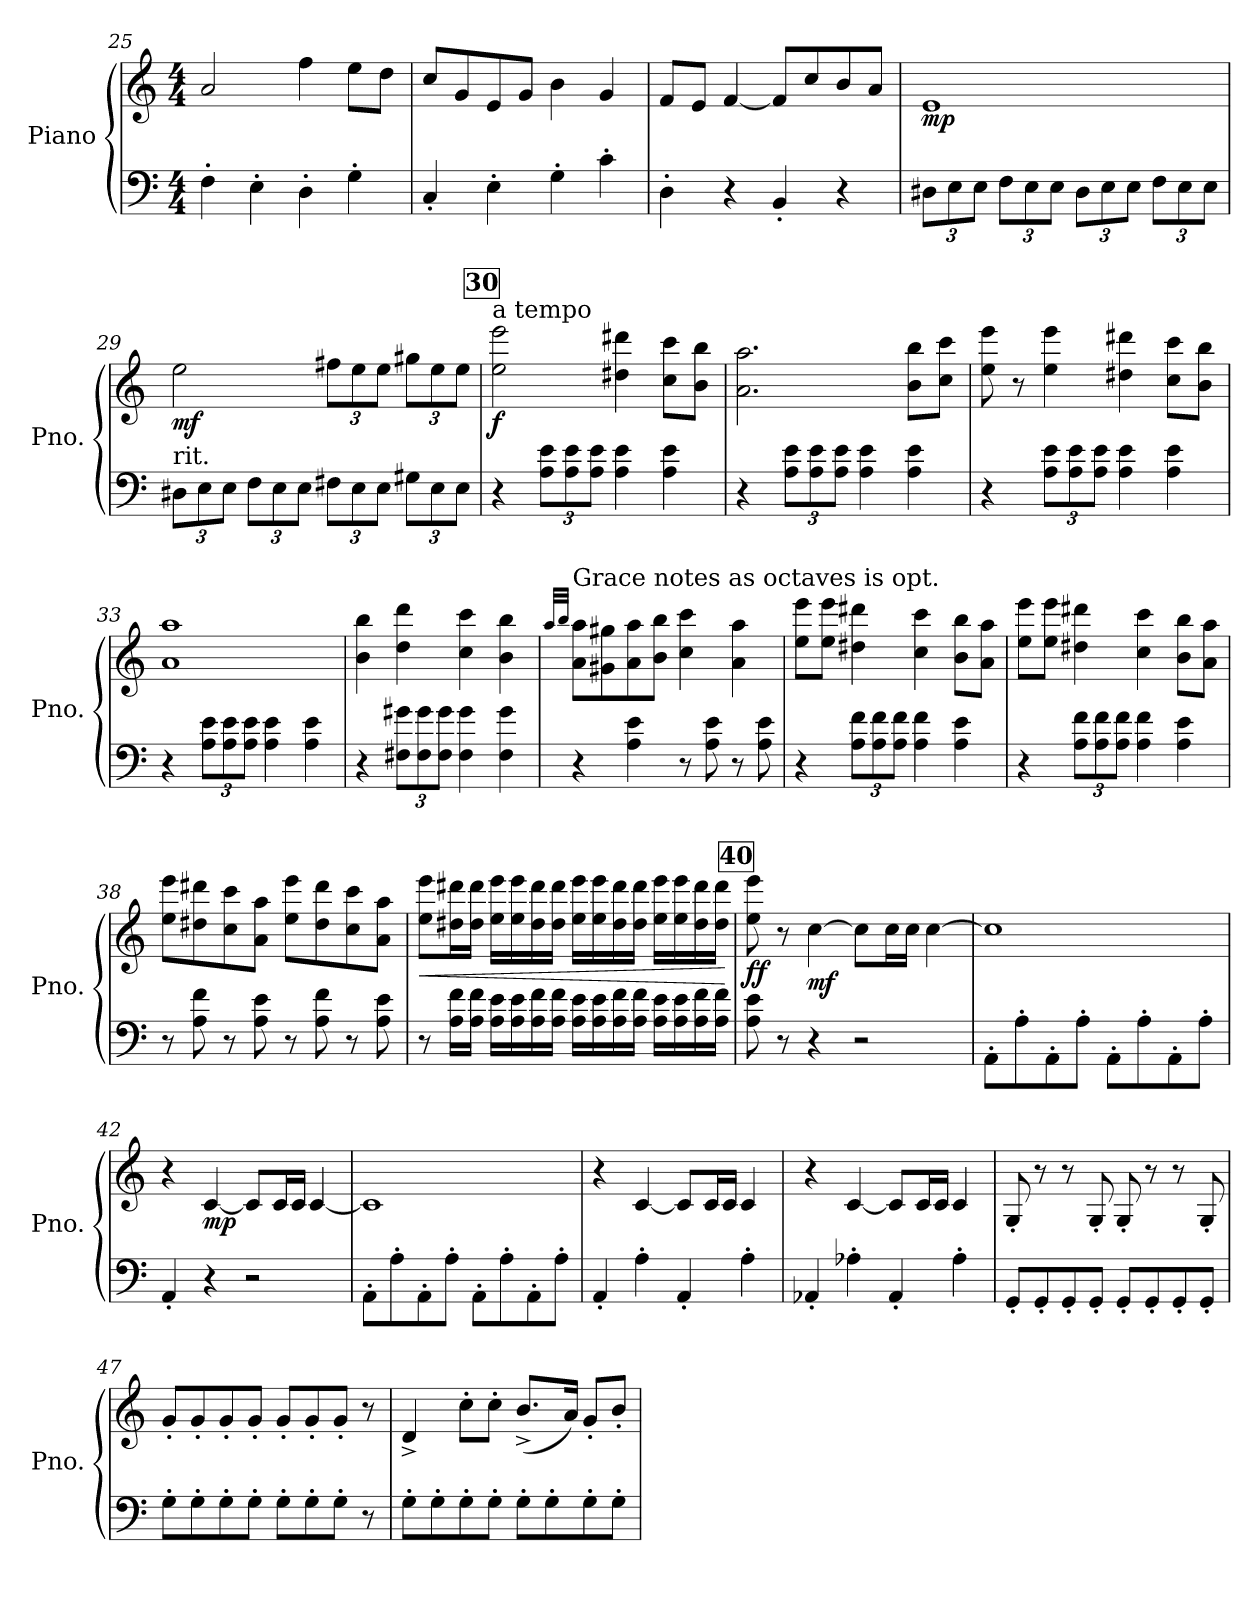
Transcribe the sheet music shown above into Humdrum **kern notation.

**kern	**kern	**dynam
*part1	*part1	*part1
*staff2	*staff1	*staff1/2
*I"Piano	*	*
*I'Pno.	*	*
*clefF4	*clefG2	*
*k[]	*k[]	*
*M4/4	*M4/4	*
=25	=25	=25
4F'\	2a/	.
4E'\	.	.
4D'\	4ff\	.
4G'\	8ee\L	.
.	8dd\J	.
=26	=26	=26
4C'/	8cc/L	.
.	8g/	.
4E'\	8e/	.
.	8g/J	.
4G'\	4b\	.
4c'\	4g/	.
!!LO:LB:g=z
=27	=27	=27
4D'\	8f/L	.
.	8e/J	.
4r	[4f/	.
4BB'/	8f/L]	.
.	8cc/	.
4r	8b/	.
.	8a/J	.
=28	=28	=28
*Xbrackettup	*	*
!	!	!LO:DY:b
12D#X\L	1e	mp
12E\	.	.
12E\J	.	.
12F\L	.	.
12E\	.	.
12E\J	.	.
12D#\L	.	.
12E\	.	.
12E\J	.	.
12F\L	.	.
12E\	.	.
12E\J	.	.
=29	=29	=29
!LO:TX:a:t=rit.	!	!
!	!	!LO:DY:b
12D#X\L	2ee\	mf
12E\	.	.
12E\J	.	.
12F\L	.	.
12E\	.	.
12E\J	.	.
*	*Xbrackettup	*
12F#X\L	12ff#X\L	.
12E\	12ee\	.
12E\J	12ee\J	.
12G#X\L	12gg#X\L	.
12E\	12ee\	.
12E\J	12ee\J	.
!!LO:REH:place=s1:a:B:fs=14:t=30
=30	=30	=30
!	!LO:TX:a:t=a tempo	!
!	!	!LO:DY:b
4r	2ee\ 2eee\	f
12A\ 12e\L	.	.
12A\ 12e\	.	.
12A\ 12e\J	.	.
4A\ 4e\	4dd#X\ 4ddd#X\	.
4A\ 4e\	8cc\ 8ccc\L	.
.	8b\ 8bb\J	.
!!LO:PB:g=z
=31	=31	=31
4r	2.a\ 2.aa\	.
12A\ 12e\L	.	.
12A\ 12e\	.	.
12A\ 12e\J	.	.
4A\ 4e\	.	.
4A\ 4e\	8b\ 8bb\L	.
.	8cc\ 8ccc\J	.
=32	=32	=32
4r	8ee\ 8eee\	.
.	8r	.
12A\ 12e\L	4ee\ 4eee\	.
12A\ 12e\	.	.
12A\ 12e\J	.	.
4A\ 4e\	4dd#X\ 4ddd#X\	.
4A\ 4e\	8cc\ 8ccc\L	.
.	8b\ 8bb\J	.
=33	=33	=33
4r	1a 1aa	.
12A\ 12e\L	.	.
12A\ 12e\	.	.
12A\ 12e\J	.	.
4A\ 4e\	.	.
4A\ 4e\	.	.
=34	=34	=34
4r	4b\ 4bb\	.
12F#X\ 12g#X\L	4dd\ 4ddd\	.
12F#\ 12g#\	.	.
12F#\ 12g#\J	.	.
4F#\ 4g#\	4cc\ 4ccc\	.
4F#\ 4g#\	4b\ 4bb\	.
!!LO:LB:g=z
=35	=35	=35
.	32qaa/LLL	.
.	32qbb/JJJ	.
!	!LO:TX:a:t=Grace notes as octaves is opt.	!
4r	8a\ 8aa\L	.
.	8g#X\ 8gg#X\	.
4A\ 4e\	8a\ 8aa\	.
.	8b\ 8bb\J	.
8r	4cc\ 4ccc\	.
8A\ 8e\	.	.
8r	4a\ 4aa\	.
8A\ 8e\	.	.
=36	=36	=36
4r	8ee\ 8eee\L	.
.	8ee\ 8eee\J	.
12A\ 12f\L	4dd#X\ 4ddd#X\	.
12A\ 12f\	.	.
12A\ 12f\J	.	.
4A\ 4f\	4cc\ 4ccc\	.
4A\ 4e\	8b\ 8bb\L	.
.	8a\ 8aa\J	.
=37	=37	=37
4r	8ee\ 8eee\L	.
.	8ee\ 8eee\J	.
12A\ 12f\L	4dd#X\ 4ddd#X\	.
12A\ 12f\	.	.
12A\ 12f\J	.	.
4A\ 4f\	4cc\ 4ccc\	.
4A\ 4e\	8b\ 8bb\L	.
.	8a\ 8aa\J	.
=38	=38	=38
8r	8ee\ 8eee\L	.
8A\ 8f\	8dd#X\ 8ddd#X\	.
8r	8cc\ 8ccc\	.
8A\ 8e\	8a\ 8aa\J	.
8r	8ee\ 8eee\L	.
8A\ 8f\	8dd#\ 8ddd#\	.
8r	8cc\ 8ccc\	.
8A\ 8e\	8a\ 8aa\J	.
!!LO:LB:g=z
=39	=39	=39
!	!	!LO:HP:b
8r	8ee\ 8eee\L	<
16A\ 16f\LL	16dd#X\ 16ddd#X\L	.
16A\ 16f\JJ	16dd#\ 16ddd#\JJ	.
16A\ 16e\LL	16ee\ 16eee\LL	.
16A\ 16e\	16ee\ 16eee\	.
16A\ 16f\	16dd#\ 16ddd#\	.
16A\ 16f\JJ	16dd#\ 16ddd#\JJ	.
16A\ 16e\LL	16ee\ 16eee\LL	.
16A\ 16e\	16ee\ 16eee\	.
16A\ 16f\	16dd#\ 16ddd#\	.
16A\ 16f\JJ	16dd#\ 16ddd#\JJ	.
16A\ 16e\LL	16ee\ 16eee\LL	.
16A\ 16e\	16ee\ 16eee\	.
16A\ 16f\	16dd#\ 16ddd#\	.
16A\ 16f\JJ	16dd#\ 16ddd#\JJ	.
.	.	[
!!LO:REH:place=s1:a:B:fs=14:t=40
=40	=40	=40
!	!	!LO:DY:b
8A\ 8e\	8ee\ 8eee\	ff
8r	8r	.
!	!	!LO:DY:b
4r	[4cc\	mf
2r	8cc\L]	.
.	16cc\L	.
.	16cc\JJ	.
.	[4cc\	.
=41	=41	=41
8AA'\L	1cc]	.
8A'\	.	.
8AA'\	.	.
8A'\J	.	.
8AA'\L	.	.
8A'\	.	.
8AA'\	.	.
8A'\J	.	.
=42	=42	=42
4AA'/	4r	.
!	!	!LO:DY:b
4r	[4c/	mp
2r	8c/L]	.
.	16c/L	.
.	16c/JJ	.
.	[4c/	.
!!LO:LB:g=z
=43	=43	=43
8AA'\L	1c]	.
8A'\	.	.
8AA'\	.	.
8A'\J	.	.
8AA'\L	.	.
8A'\	.	.
8AA'\	.	.
8A'\J	.	.
=44	=44	=44
4AA'/	4r	.
4A'\	[4c/	.
4AA'/	8c/L]	.
.	16c/L	.
.	16c/JJ	.
4A'\	4c/	.
=45	=45	=45
4AA-X'/	4r	.
4A-X'\	[4c/	.
4AA-'/	8c/L]	.
.	16c/L	.
.	16c/JJ	.
4A-'\	4c/	.
=46	=46	=46
8GG'/L	8G'/	.
8GG'/	8r	.
8GG'/	8r	.
8GG'/J	8G'/	.
8GG'/L	8G'/	.
8GG'/	8r	.
8GG'/	8r	.
8GG'/J	8G'/	.
=47	=47	=47
8G'\L	8g'/L	.
8G'\	8g'/	.
8G'\	8g'/	.
8G'\J	8g'/J	.
8G'\L	8g'/L	.
8G'\	8g'/	.
8G'\J	8g'/J	.
8r	8r	.
!!LO:LB:g=z
=48	=48	=48
!!LO:REH:place=s1:a:B:fs=14:t=48
*	*MM80	*
8G'\L	4d^/	.
8G'\	.	.
8G'\	8cc'\L	.
8G'\J	8cc'\J	.
8G'\L	(8.b^/L	.
8G'\	.	.
.	16a/Jk)	.
8G'\	8g'/L	.
8G'\J	8b'/J	.
=	=	=
*-	*-	*-
